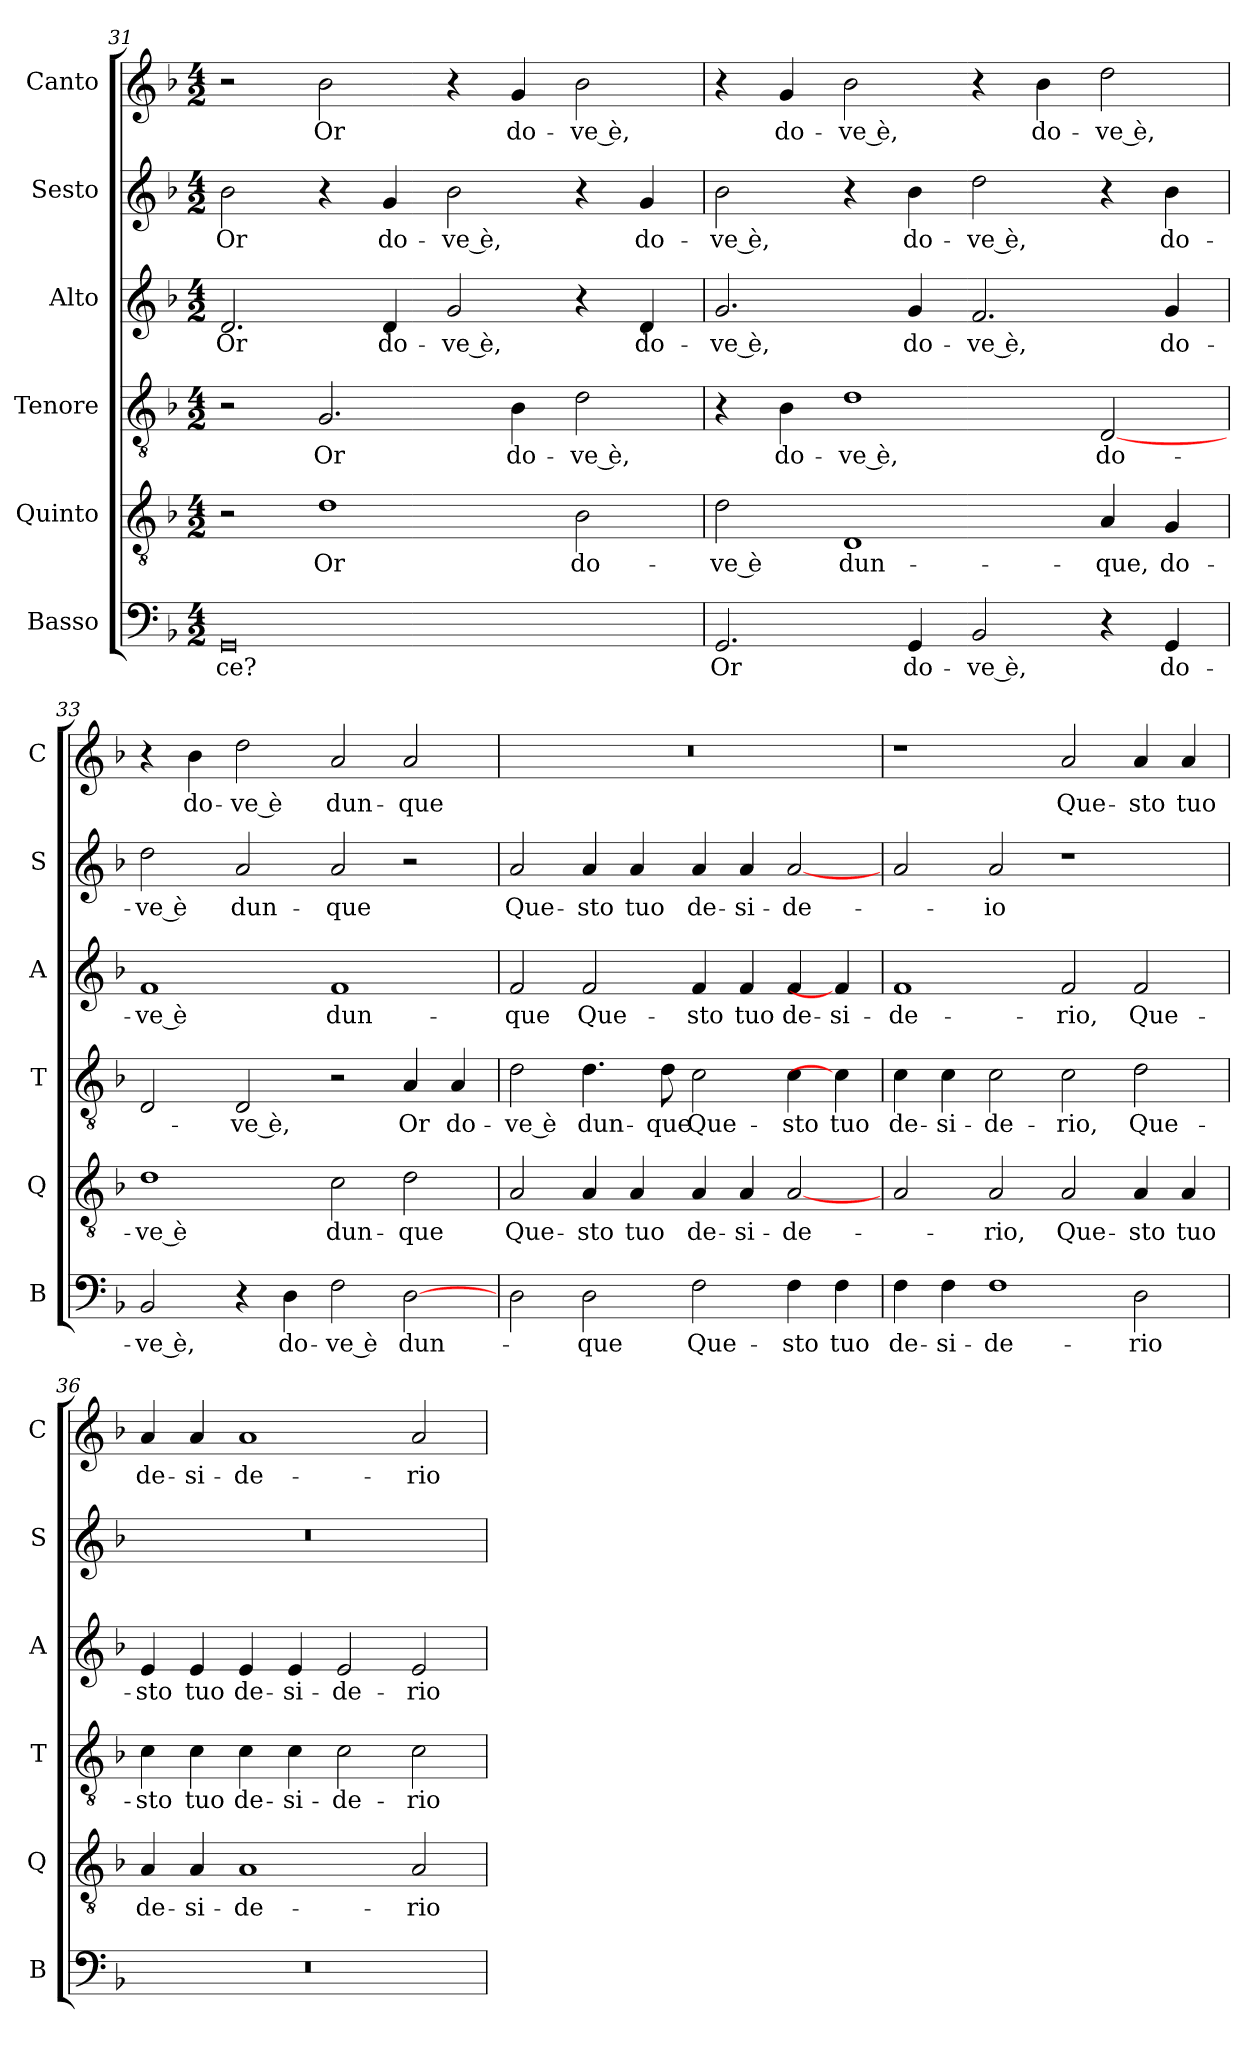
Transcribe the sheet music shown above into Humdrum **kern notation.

**kern	**text	**kern	**text	**kern	**text	**kern	**text	**kern	**text	**kern	**text
*part6	*part6	*part5	*part5	*part4	*part4	*part3	*part3	*part2	*part2	*part1	*part1
*staff6	*staff6	*staff5	*staff5	*staff4	*staff4	*staff3	*staff3	*staff2	*staff2	*staff1	*staff1
*I"Basso	*	*I"Quinto	*	*I"Tenore	*	*I"Alto	*	*I"Sesto	*	*I"Canto	*
*I'B	*	*I'Q	*	*I'T	*	*I'A	*	*I'S	*	*I'C	*
*clefF4	*	*clefGv2	*	*clefGv2	*	*clefG2	*	*clefG2	*	*clefG2	*
*k[b-]	*	*k[b-]	*	*k[b-]	*	*k[b-]	*	*k[b-]	*	*k[b-]	*
*d:	*	*d:	*	*d:	*	*d:	*	*d:	*	*d:	*
*M4/2	*	*M4/2	*	*M4/2	*	*M4/2	*	*M4/2	*	*M4/2	*
=31	=31	=31	=31	=31	=31	=31	=31	=31	=31	=31	=31
0GG	-ce?	2r	.	2r	.	2.d	Or	2b-	Or	2r	.
.	.	1d	Or	2.G	Or	.	.	4r	.	2b-	Or
.	.	.	.	.	.	4d	do-	4g	do-	.	.
.	.	.	.	.	.	2g	-ve è,	2b-	-ve è,	4r	.
.	.	.	.	4B-	do-	.	.	.	.	4g	do-
.	.	2B-	do-	2d	-ve è,	4r	.	4r	.	2b-	-ve è,
.	.	.	.	.	.	4d	do-	4g	do-	.	.
=32	=32	=32	=32	=32	=32	=32	=32	=32	=32	=32	=32
2.GG	Or	2d	-ve è	4r	.	2.g	-ve è,	2b-	-ve è,	4r	.
.	.	.	.	4B-	do-	.	.	.	.	4g	do-
.	.	1D	dun-	1d	-ve è,	.	.	4r	.	2b-	-ve è,
4GG	do-	.	.	.	.	4g	do-	4b-	do-	.	.
2BB-	-ve è,	.	.	.	.	2.f	-ve è,	2dd	-ve è,	4r	.
.	.	.	.	.	.	.	.	.	.	4b-	do-
4r	.	4A	-que,	[2D	do-	.	.	4r	.	2dd	-ve è,
4GG	do-	4G	do-	.	.	4g	do-	4b-	do-	.	.
=33	=33	=33	=33	=33	=33	=33	=33	=33	=33	=33	=33
2BB-	-ve è,	1d	-ve è	2D	.	1f	-ve è	2dd	-ve è	4r	.
.	.	.	.	.	.	.	.	.	.	4b-	do-
4r	.	.	.	2D	-ve è,	.	.	2a	dun-	2dd	-ve è
4D	do-	.	.	.	.	.	.	.	.	.	.
2F	-ve è	2c	dun-	2r	.	1f	dun-	2a	-que	2a	dun-
[2D	dun-	2d	-que	4A	Or	.	.	2r	.	2a	-que
.	.	.	.	4A	do-	.	.	.	.	.	.
=34	=34	=34	=34	=34	=34	=34	=34	=34	=34	=34	=34
2D	.	2A	Que-	2d	-ve è	2f	-que	2a	Que-	0r	.
2D	-que	4A	-sto	4.d	dun-	2f	Que-	4a	-sto	.	.
.	.	4A	tuo	.	.	.	.	4a	tuo	.	.
.	.	.	.	8d	-que	.	.	.	.	.	.
2F	Que-	4A	de-	2c	Que-	4f	-sto	4a	de-	.	.
.	.	4A	-si-	.	.	4f	tuo	4a	-si-	.	.
4F	-sto	[2A	-de-	4c	-sto	4f	de-	[2a	-de-	.	.
4F	tuo	.	.	4c]	tuo	4f]	-si-	.	.	.	.
=35	=35	=35	=35	=35	=35	=35	=35	=35	=35	=35	=35
4F	de-	2A	.	4c	de-	1f	-de-	2a	.	1r	.
4F	-si-	.	.	4c	-si-	.	.	.	.	.	.
1F	-de-	2A	-rio,	2c	-de-	.	.	2a	-io	.	.
.	.	2A	Que-	2c	-rio,	2f	-rio,	1r	.	2a	Que-
2D	-rio	4A	-sto	2d	Que-	2f	Que-	.	.	4a	-sto
.	.	4A	tuo	.	.	.	.	.	.	4a	tuo
=36	=36	=36	=36	=36	=36	=36	=36	=36	=36	=36	=36
0r	.	4A	de-	4c	-sto	4e	-sto	0r	.	4a	de-
.	.	4A	-si-	4c	tuo	4e	tuo	.	.	4a	-si-
.	.	1A	-de-	4c	de-	4e	de-	.	.	1a	-de-
.	.	.	.	4c	-si-	4e	-si-	.	.	.	.
.	.	.	.	2c	-de-	2e	-de-	.	.	.	.
.	.	2A	-rio	2c	-rio	2e	-rio	.	.	2a	-rio
=	=	=	=	=	=	=	=	=	=	=	=
*-	*-	*-	*-	*-	*-	*-	*-	*-	*-	*-	*-
